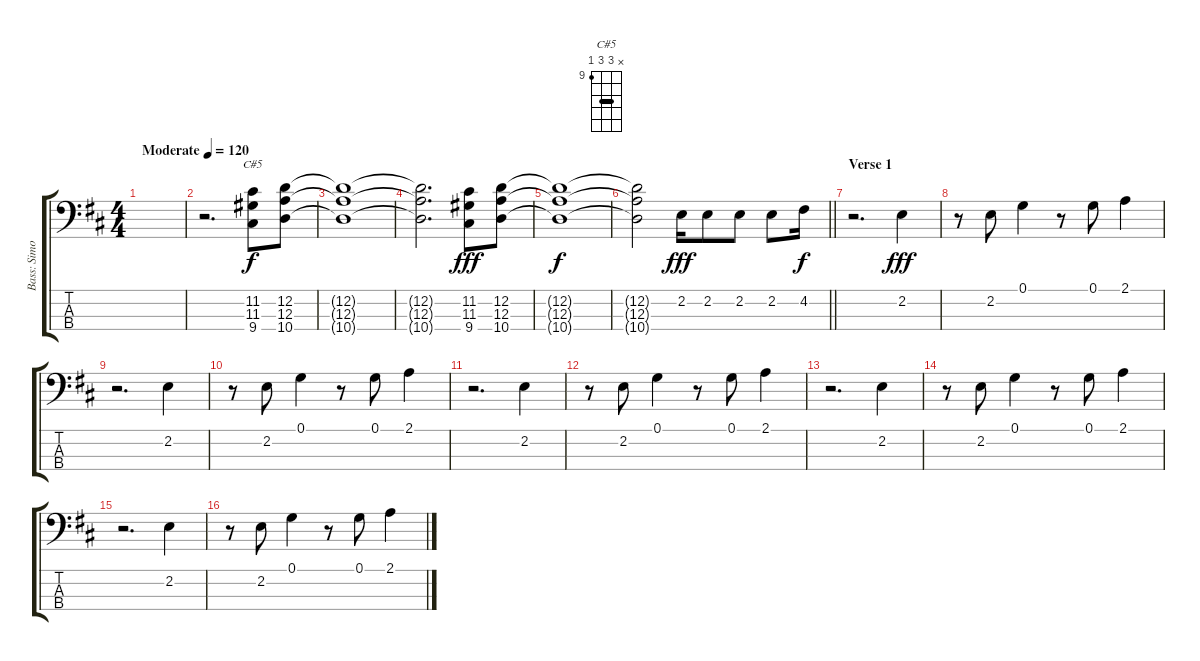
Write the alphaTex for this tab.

\track ("Bass: Simon Kirke" "Bass: Simo") {instrument electricbasspick}
\staff {score tabs}
\tuning (G2 D2 A1 E1) {hide}
\chord ("C#5" x 11 11 9) {firstfret 9 barre 11}
\ts (4 4)
\tempo (120 "Moderate")
\tempo 122
\tempo (120 "Moderate")
\clef f4
\ks d
|
r.2{d} (11.2 11.3 9.4).8{ch "C#5"} (12.2 12.3 10.4).8 |
(12.2{t} 12.3{t} 10.4{t}).1{dy f} |
(12.2{t} 12.3{t} 10.4{t}).2{d} (11.2 11.3 9.4).8{dy fff} (12.2 12.3 10.4).8 |
(12.2{t} 12.3{t} 10.4{t}).1{dy f} |
\barLineRight lightlight
(12.2{t} 12.3{t} 10.4{t}).2 2.2.16{dy fff} 2.2.8 2.2.8 2.2.8 4.2.16{dy f} |
\section ("" "Verse 1")
r.2{d} 2.2.4{dy fff} |
r.8 2.2.8 0.1.4 r.8 0.1.8 2.1.4 |
r.2{d} 2.2.4 |
r.8 2.2.8 0.1.4 r.8 0.1.8 2.1.4 |
r.2{d} 2.2.4 |
r.8 2.2.8 0.1.4 r.8 0.1.8 2.1.4 |
r.2{d} 2.2.4 |
r.8 2.2.8 0.1.4 r.8 0.1.8 2.1.4 |
r.2{d} 2.2.4 |
r.8 2.2.8 0.1.4 r.8 0.1.8 2.1.4
